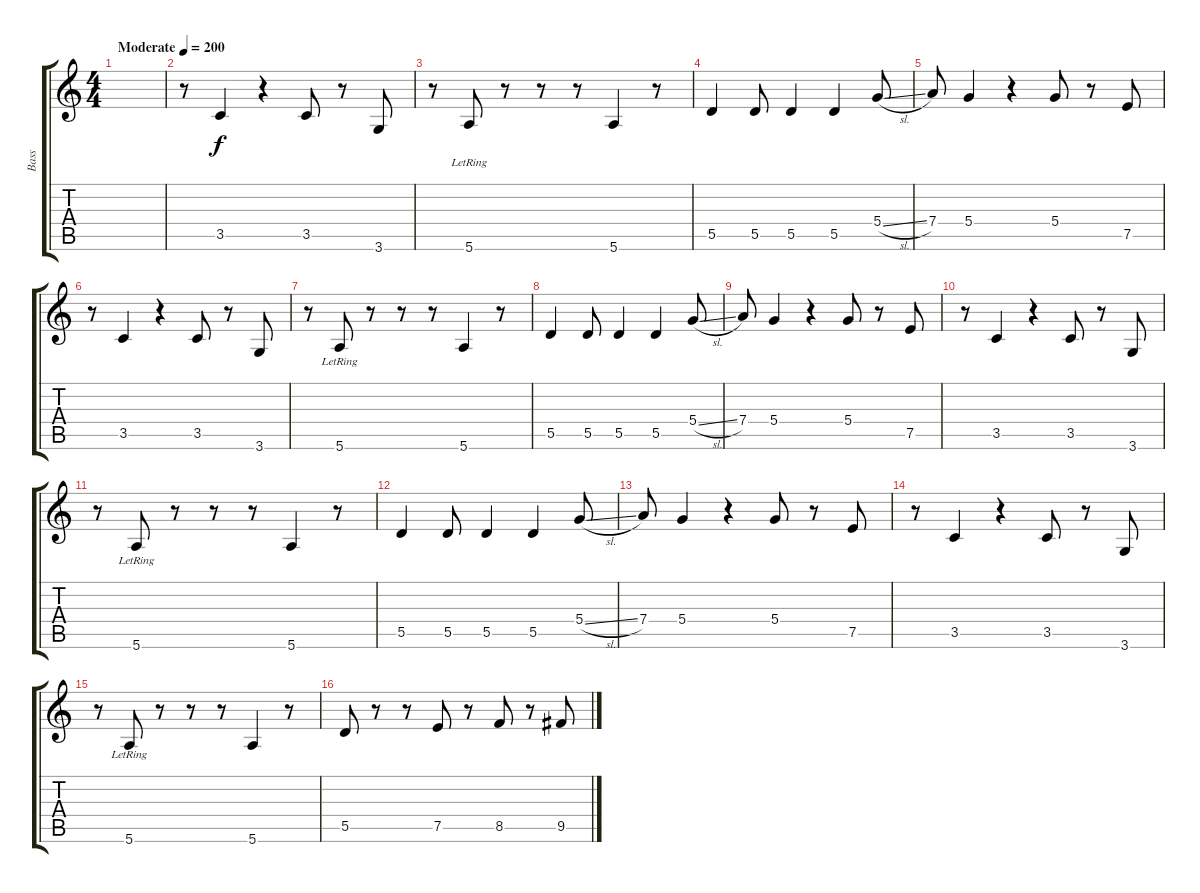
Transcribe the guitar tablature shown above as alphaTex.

\track ("Bass" "Bass") {instrument electricbassfinger}
\staff {score tabs}
\tuning (E4 B3 G3 D3 A2 E2) {hide}
\ts (4 4)
\tempo (200 "Moderate")
\clef g2
\ks c
|
r.8 3.5.4 r.4 3.5.8 r.8 3.6.8 |
r.8 5.6{lr}.8 r.8 r.8 r.8 5.6.4 r.8 |
5.5.4 5.5.8 5.5.4 5.5.4 5.4{sl}.8 |
7.4.8 5.4.4 r.4 5.4.8 r.8 7.5.8 |
r.8 3.5.4 r.4 3.5.8 r.8 3.6.8 |
r.8 5.6{lr}.8 r.8 r.8 r.8 5.6.4 r.8 |
5.5.4 5.5.8 5.5.4 5.5.4 5.4{sl}.8 |
7.4.8 5.4.4 r.4 5.4.8 r.8 7.5.8 |
r.8 3.5.4 r.4 3.5.8 r.8 3.6.8 |
r.8 5.6{lr}.8 r.8 r.8 r.8 5.6.4 r.8 |
5.5.4 5.5.8 5.5.4 5.5.4 5.4{sl}.8 |
7.4.8 5.4.4 r.4 5.4.8 r.8 7.5.8 |
r.8 3.5.4 r.4 3.5.8 r.8 3.6.8 |
r.8 5.6{lr}.8 r.8 r.8 r.8 5.6.4 r.8 |
5.5.8 r.8 r.8 7.5.8 r.8 8.5.8 r.8 9.5.8
